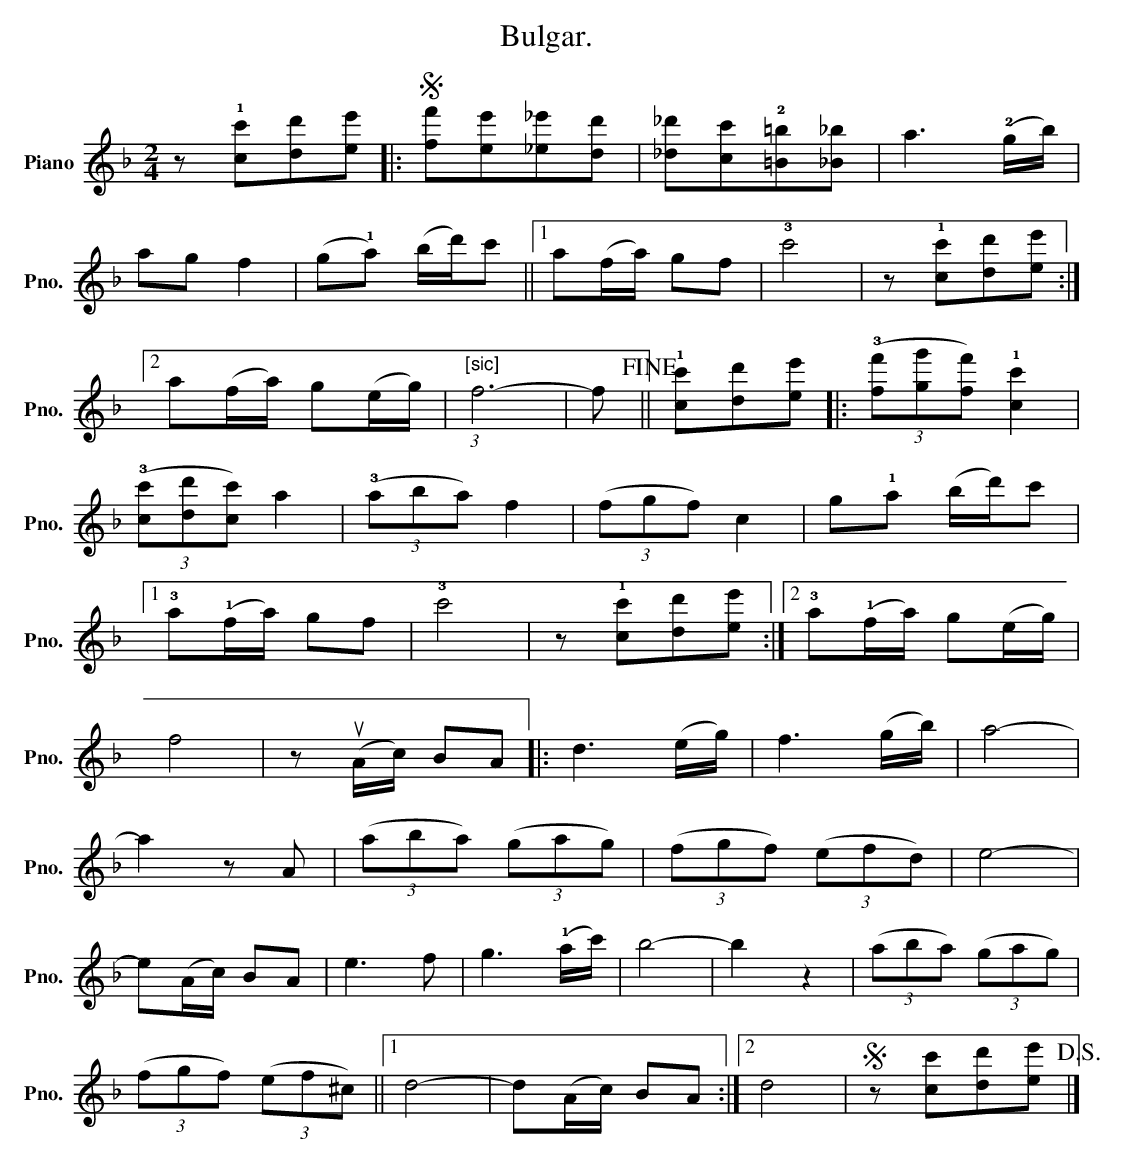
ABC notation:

X:1
T:Bulgar.
L:1/8
M:2/4
K:F
V:1 treble nm="Piano" snm="Pno."
V:1
 z !1![cc'][dd'][ee'] |:S [ff'][ee'][_e_e'][dd'] | [_d_d'][cc']!2![=B=b][_B_b] | a3 (!2!g/b/) |$ %4
 ag f2 | (g!1!a) (b/d'/)c' ||1 a(f/a/) gf | !3!c'4 | z !1![cc'][dd'][ee'] :|2$ a(f/a/) g(e/g/) | %10
"^[sic]" (3:2:1f6- | f!fine! || !1![cc'][dd'][ee'] |: (3(!3![ff'][gg'][ff']) !1![cc']2 |$ %14
 (3(!3![cc'][dd'][cc']) a2 | (3(!3!aba) f2 | (3(fgf) c2 | g!1!a (b/d'/)c' |1$ !3!a(!1!f/a/) gf | %19
 !3!c'4 | z !1![cc'][dd'][ee'] :|2 !3!a(!1!f/a/) g(e/g/) |$ f4 | z (uA/c/) BA |: d3 (e/g/) | %25
 f3 (g/b/) | a4- |$ a2 z A | (3(aba) (3(gag) | (3(fgf) (3(efd) | e4- |$ e(A/c/) BA | e3 f | %33
 g3 (!1!a/c'/) | b4- | b2 z2 | (3(aba) (3(gag) |$ (3(fgf) (3(ef^c) ||1 d4- | d(A/c/) BA :|2 d4 | %41
S z [cc'][dd'][ee']!D.S.! |] %42
